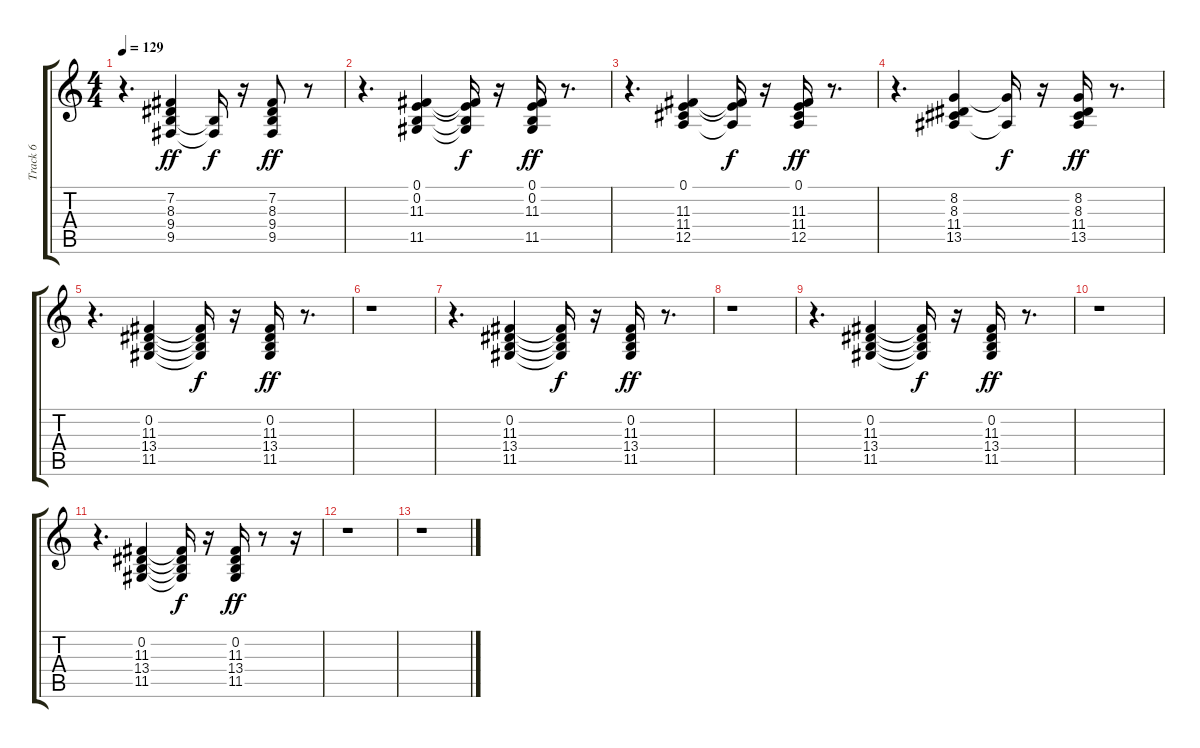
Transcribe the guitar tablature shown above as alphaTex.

\track ("Track 6" "Track 6") {instrument synthbrass1}
\staff {score tabs}
\tuning (E4 B3 G3 D3 A2 E2) {hide}
\ts (4 4)
\tempo 129
\clef g2
\ks c
r.4{d dy ff} (7.2 8.3 9.4 9.5).4 (9.4{t} 9.5{t}).16{dy f} r.16 (7.2 8.3 9.4 9.5).8{dy ff} r.8 |
r.4{d} (0.1 0.2 11.3 11.5).4 (0.1{t} 0.2{t} 11.3{t} 11.5{t}).16{dy f} r.16 (0.1 0.2 11.3 11.5).16{dy ff} r.8{d} |
r.4{d} (0.1 11.3 11.4 12.5).4 (0.1{t} 11.3{t} 12.5{t}).16{dy f} r.16 (0.1 11.3 11.4 12.5).16{dy ff} r.8{d} |
r.4{d} (8.2 8.3 11.4 13.5).4 (8.2{t} 13.5{t}).16{dy f} r.16 (8.2 8.3 11.4 13.5).16{dy ff} r.8{d} |
r.4{d} (0.2 11.3 13.4 11.5).4 (0.2{t} 11.3{t} 13.4{t} 11.5{t}).16{dy f} r.16 (0.2 11.3 13.4 11.5).16{dy ff} r.8{d} |
r.1 |
r.4{d} (0.2 11.3 13.4 11.5).4 (0.2{t} 11.3{t} 13.4{t} 11.5{t}).16{dy f} r.16 (0.2 11.3 13.4 11.5).16{dy ff} r.8{d} |
r.1 |
r.4{d} (0.2 11.3 13.4 11.5).4 (0.2{t} 11.3{t} 13.4{t} 11.5{t}).16{dy f} r.16 (0.2 11.3 13.4 11.5).16{dy ff} r.8{d} |
r.1 |
r.4{d} (0.2 11.3 13.4 11.5).4 (0.2{t} 11.3{t} 13.4{t} 11.5{t}).16{dy f} r.16 (0.2 11.3 13.4 11.5).16{dy ff} r.8 r.16 |
r.1 |
r.1
